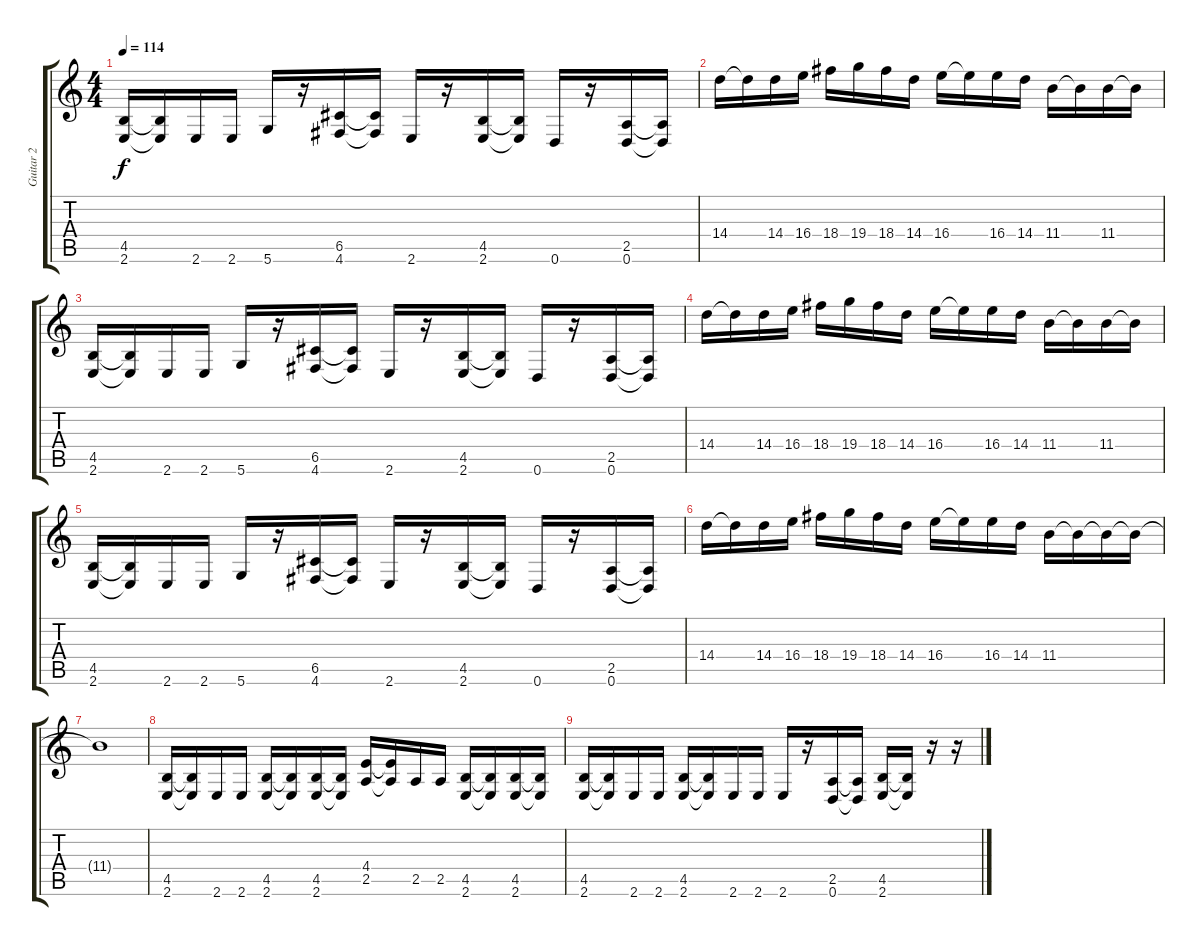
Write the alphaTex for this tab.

\track ("Guitar 2" "Guitar 2") {instrument distortionguitar}
\staff {score tabs}
\tuning (D4 A3 F3 C3 G2 D2) {hide}
\ts (4 4)
\tempo 114
\clef g2
\ks c
(4.5 2.6).16{dy f} (4.5{t} 2.6{t}).16 2.6.16 2.6.16 5.6.16 r.16 (6.5 4.6).16 (6.5{t} 4.6{t}).16 2.6.16 r.16 (4.5 2.6).16 (4.5{t} 2.6{t}).16 0.6.16 r.16 (2.5 0.6).16 (2.5{t} 0.6{t}).16 |
14.4.16 14.4{t}.16 14.4.16 16.4.16 18.4.16 19.4.16 18.4.16 14.4.16 16.4.16 16.4{t}.16 16.4.16 14.4.16 11.4.16 11.4{t}.16 11.4.16 11.4{t}.16 |
(4.5 2.6).16 (4.5{t} 2.6{t}).16 2.6.16 2.6.16 5.6.16 r.16 (6.5 4.6).16 (6.5{t} 4.6{t}).16 2.6.16 r.16 (4.5 2.6).16 (4.5{t} 2.6{t}).16 0.6.16 r.16 (2.5 0.6).16 (2.5{t} 0.6{t}).16 |
14.4.16 14.4{t}.16 14.4.16 16.4.16 18.4.16 19.4.16 18.4.16 14.4.16 16.4.16 16.4{t}.16 16.4.16 14.4.16 11.4.16 11.4{t}.16 11.4.16 11.4{t}.16 |
(4.5 2.6).16 (4.5{t} 2.6{t}).16 2.6.16 2.6.16 5.6.16 r.16 (6.5 4.6).16 (6.5{t} 4.6{t}).16 2.6.16 r.16 (4.5 2.6).16 (4.5{t} 2.6{t}).16 0.6.16 r.16 (2.5 0.6).16 (2.5{t} 0.6{t}).16 |
14.4.16 14.4{t}.16 14.4.16 16.4.16 18.4.16 19.4.16 18.4.16 14.4.16 16.4.16 16.4{t}.16 16.4.16 14.4.16 11.4.16 11.4{t}.16 11.4{t}.16 11.4{t}.16 |
11.4{t}.1 |
(4.5 2.6).16 (4.5{t} 2.6{t}).16 2.6.16 2.6.16 (4.5 2.6).16 (4.5{t} 2.6{t}).16 (4.5 2.6).16 (4.5{t} 2.6{t}).16 (4.4 2.5).16 (4.4{t} 2.5{t}).16 2.5.16 2.5.16 (4.5 2.6).16 (4.5{t} 2.6{t}).16 (4.5 2.6).16 (4.5{t} 2.6{t}).16 |
(4.5 2.6).16 (4.5{t} 2.6{t}).16 2.6.16 2.6.16 (4.5 2.6).16 (4.5{t} 2.6{t}).16 2.6.16 2.6.16 2.6.16 r.16 (2.5 0.6).16 (2.5{t} 0.6{t}).16 (4.5 2.6).16 (4.5{t} 2.6{t}).16 r.16 r.16
